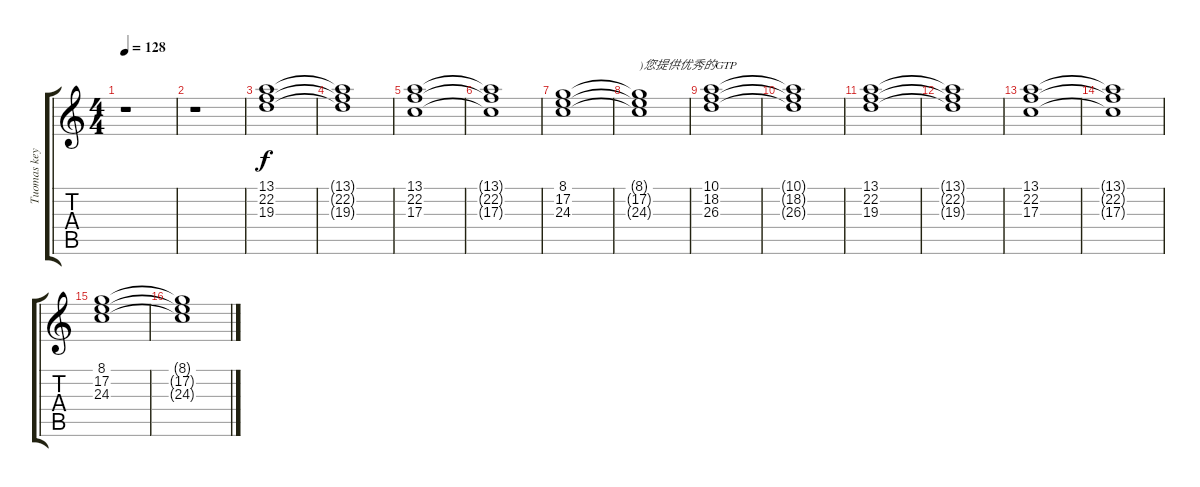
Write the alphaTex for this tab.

\track ("Tuomas keyboard2" "Tuomas key") {instrument pad2warm}
\staff {score tabs}
\tuning (E4 B3 G3 D3 A2 E2) {hide}
\ts (4 4)
\tempo 128
\clef g2
\ks c
r.1{dy f} |
r.1 |
(13.1 22.2 19.3).1{volume 7 instrument pad2warm} |
(13.1{t} 22.2{t} 19.3{t}).1 |
(13.1 22.2 17.3).1 |
(13.1{t} 22.2{t} 17.3{t}).1 |
(8.1 17.2 24.3).1 |
(8.1{t} 17.2{t} 24.3{t}).1{txt ")您提供优秀的GTP"} |
(10.1 18.2 26.3).1 |
(10.1{t} 18.2{t} 26.3{t}).1 |
(13.1 22.2 19.3).1 |
(13.1{t} 22.2{t} 19.3{t}).1 |
(13.1 22.2 17.3).1 |
(13.1{t} 22.2{t} 17.3{t}).1 |
(8.1 17.2 24.3).1 |
(8.1{t} 17.2{t} 24.3{t}).1
